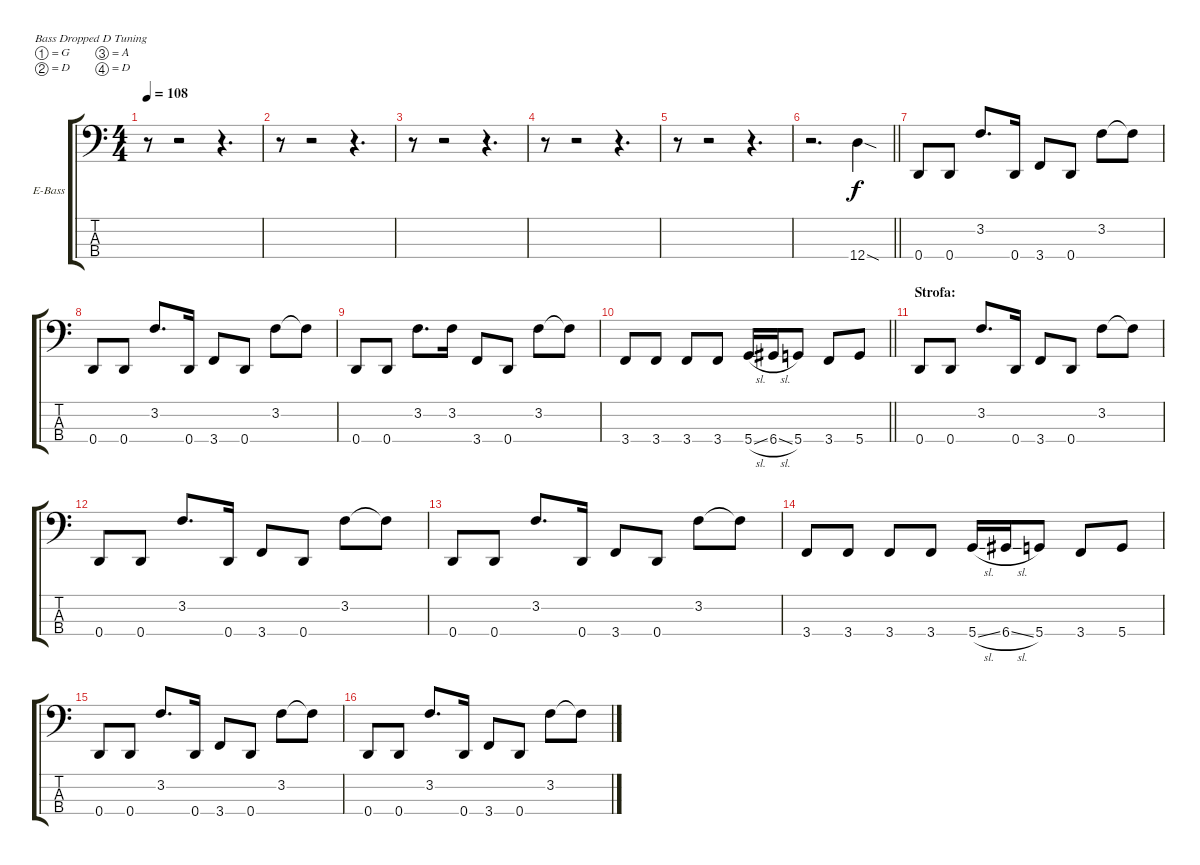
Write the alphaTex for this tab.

\bracketExtendMode groupsimilarinstruments
\firstSystemTrackNameOrientation horizontal
\otherSystemsTrackNameOrientation horizontal
\track ("Basso" "E-Bass") {instrument electricbassfinger}
\staff {score tabs}
\tuning (G2 D2 A1 D1)
\ts (4 4)
\tempo 108
\clef f4
\ks c
r.8{dy mf} r.2 r.4{d} |
r.8 r.2 r.4{d} |
r.8 r.2 r.4{d} |
r.8 r.2 r.4{d} |
r.8 r.2 r.4{d} |
\barLineRight lightlight
r.2{d} 12.4{sod}.4{dy f} |
\section ("" "")
0.4.8 0.4.8 3.2.8{d} 0.4.16 3.4.8 0.4.8 3.2.8 3.2{t}.8 |
0.4.8 0.4.8 3.2.8{d} 0.4.16 3.4.8 0.4.8 3.2.8 3.2{t}.8 |
0.4.8 0.4.8 3.2.8{d} 3.2.16 3.4.8 0.4.8 3.2.8 3.2{t}.8 |
\barLineRight lightlight
3.4.8 3.4.8 3.4.8 3.4.8 5.4{sl}.16 6.4{sl}.16 5.4.8 3.4.8 5.4.8 |
\section ("" "Strofa:")
0.4.8 0.4.8 3.2.8{d} 0.4.16 3.4.8 0.4.8 3.2.8 3.2{t}.8 |
0.4.8 0.4.8 3.2.8{d} 0.4.16 3.4.8 0.4.8 3.2.8 3.2{t}.8 |
0.4.8 0.4.8 3.2.8{d} 0.4.16 3.4.8 0.4.8 3.2.8 3.2{t}.8 |
3.4.8 3.4.8 3.4.8 3.4.8 5.4{sl}.16 6.4{sl}.16 5.4.8 3.4.8 5.4.8 |
0.4.8 0.4.8 3.2.8{d} 0.4.16 3.4.8 0.4.8 3.2.8 3.2{t}.8 |
0.4.8 0.4.8 3.2.8{d} 0.4.16 3.4.8 0.4.8 3.2.8 3.2{t}.8
